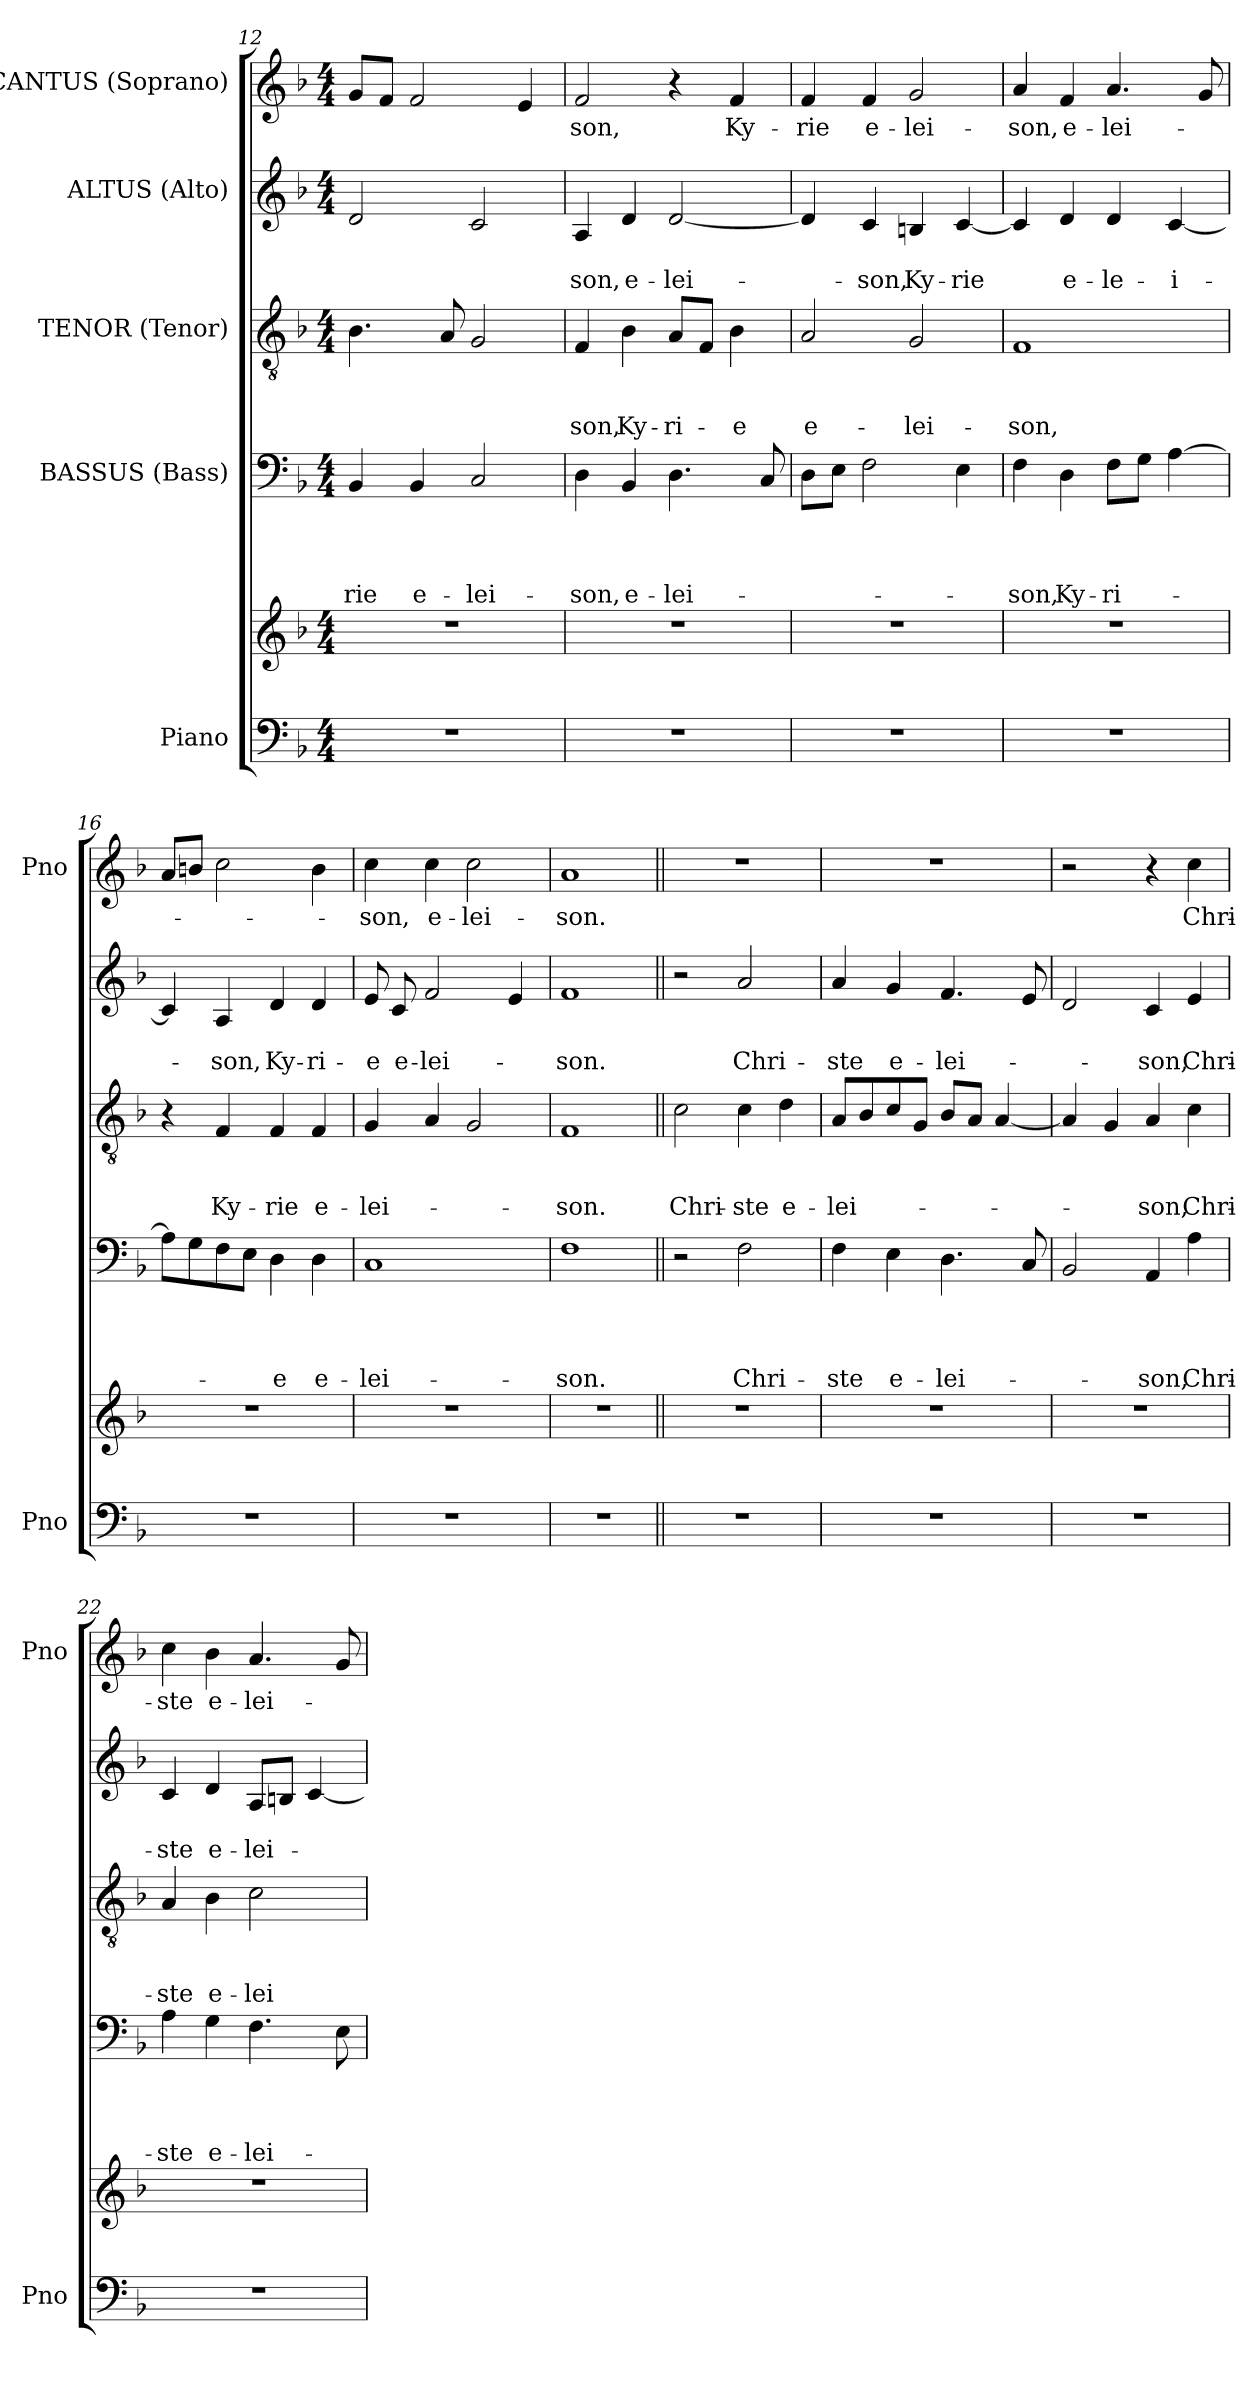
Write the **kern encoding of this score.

**kern	**kern	**kern	**text	**text	**text	**text	**kern	**text	**text	**text	**kern	**text	**text	**kern	**text
*part5	*part5	*part4	*part4	*part4	*part4	*part4	*part3	*part3	*part3	*part3	*part2	*part2	*part2	*part1	*part1
*staff6	*staff5	*staff4	*staff4	*staff4	*staff4	*staff4	*staff3	*staff3	*staff3	*staff3	*staff2	*staff2	*staff2	*staff1	*staff1
*I"Piano	*	*I"BASSUS (Bass)	*	*	*	*	*I"TENOR (Tenor)	*	*	*	*I"ALTUS (Alto)	*	*	*I"CANTUS (Soprano)	*
*I'Pno	*	*	*	*	*	*	*	*	*	*	*	*	*	*I'Pno	*
*clefF4	*clefG2	*clefF4	*	*	*	*	*clefGv2	*	*	*	*clefG2	*	*	*clefG2	*
*k[b-]	*k[b-]	*k[b-]	*	*	*	*	*k[b-]	*	*	*	*k[b-]	*	*	*k[b-]	*
*F:	*F:	*F:	*	*	*	*	*F:	*	*	*	*F:	*	*	*F:	*
*M4/4	*M4/4	*M4/4	*	*	*	*	*M4/4	*	*	*	*M4/4	*	*	*M4/4	*
=12	=12	=12	=12	=12	=12	=12	=12	=12	=12	=12	=12	=12	=12	=12	=12
1r	1r	4BB-/	.	.	.	-rie	4.B-\	.	.	.	2d/	.	.	8g/L	.
.	.	.	.	.	.	.	.	.	.	.	.	.	.	8f/J	.
.	.	4BB-/	.	.	.	e-	.	.	.	.	.	.	.	2f/	.
.	.	.	.	.	.	.	8A/	.	.	.	.	.	.	.	.
.	.	2C/	.	.	.	-lei-	2G/	.	.	.	2c/	.	.	.	.
.	.	.	.	.	.	.	.	.	.	.	.	.	.	4e/	.
=13	=13	=13	=13	=13	=13	=13	=13	=13	=13	=13	=13	=13	=13	=13	=13
1r	1r	4D\	.	.	.	-son,	4F/	.	.	-son,	4A/	.	-son,	2f/	-son,
.	.	4BB-/	.	.	.	e-	4B-\	.	.	Ky-	4d/	.	e-	.	.
.	.	4.D\	.	.	.	-lei-	8A/L	.	.	-ri-	[2d/	.	-lei-	4r	.
.	.	.	.	.	.	.	8F/J	.	.	.	.	.	.	.	.
.	.	.	.	.	.	.	4B-\	.	.	-e	.	.	.	4f/	Ky-
.	.	8C/	.	.	.	.	.	.	.	.	.	.	.	.	.
!!LO:PB:g=z
=14	=14	=14	=14	=14	=14	=14	=14	=14	=14	=14	=14	=14	=14	=14	=14
1r	1r	8D\L	.	.	.	-­-	2A/	.	.	e-	4d/]	.	-­-	4f/	-­rie
.	.	8E\J	.	.	.	.	.	.	.	.	.	.	.	.	.
.	.	2F\	.	.	.	.	.	.	.	.	4c/	.	-son,	4f/	e-
.	.	.	.	.	.	.	2G/	.	.	-lei-	4Bn/	.	Ky-	2g/	-lei-
.	.	4E\	.	.	.	.	.	.	.	.	[4c/	.	-rie	.	.
=15	=15	=15	=15	=15	=15	=15	=15	=15	=15	=15	=15	=15	=15	=15	=15
1r	1r	4F\	.	.	.	-son,	1F	.	.	-son,	4c/]	.	.	4a/	-son,
.	.	4D\	.	.	.	Ky-	.	.	.	.	4d/	.	e-	4f/	e-
.	.	8F\L	.	.	.	-ri-	.	.	.	.	4d/	.	-le-	4.a/	-lei-
.	.	8G\J	.	.	.	.	.	.	.	.	.	.	.	.	.
.	.	[4A\	.	.	.	.	.	.	.	.	[4c/	.	-i-	.	.
.	.	.	.	.	.	.	.	.	.	.	.	.	.	8g/	.
=16	=16	=16	=16	=16	=16	=16	=16	=16	=16	=16	=16	=16	=16	=16	=16
1r	1r	8A\L]	.	.	.	.	4r	.	.	.	4c/]	.	.	8a/L	.
.	.	8G\	.	.	.	.	.	.	.	.	.	.	.	8bn/J	.
.	.	8F\	.	.	.	.	4F/	.	.	Ky-	4A/	.	-son,	2cc\	.
.	.	8E\J	.	.	.	.	.	.	.	.	.	.	.	.	.
.	.	4D\	.	.	.	-e	4F/	.	.	-rie	4d/	.	Ky-	.	.
.	.	4D\	.	.	.	e-	4F/	.	.	e-	4d/	.	-ri-	4b\	.
=17	=17	=17	=17	=17	=17	=17	=17	=17	=17	=17	=17	=17	=17	=17	=17
1r	1r	1C	.	.	.	-lei-	4G/	.	.	-lei-	8e/	.	-e	4cc\	-son,
.	.	.	.	.	.	.	.	.	.	.	8c/	.	e-	.	.
.	.	.	.	.	.	.	4A/	.	.	.	2f/	.	-lei-	4cc\	e-
.	.	.	.	.	.	.	2G/	.	.	.	.	.	.	2cc\	-lei-
.	.	.	.	.	.	.	.	.	.	.	4e/	.	.	.	.
=18	=18	=18	=18	=18	=18	=18	=18	=18	=18	=18	=18	=18	=18	=18	=18
1r	1r	1F	.	.	.	-son.	1F	.	.	-son.	1f	.	-son.	1a	-son.
!!LO:LB:g=z
=19||	=19||	=19||	=19||	=19||	=19||	=19||	=19||	=19||	=19||	=19||	=19||	=19||	=19||	=19||	=19||
1r	1r	2r	.	.	.	.	2c\	.	.	Chri-	2r	.	.	1r	.
.	.	2F\	.	.	.	Chri-	4c\	.	.	-ste	2a/	.	Chri-	.	.
.	.	.	.	.	.	.	4d\	.	.	e-	.	.	.	.	.
=20	=20	=20	=20	=20	=20	=20	=20	=20	=20	=20	=20	=20	=20	=20	=20
1r	1r	4F\	.	.	.	-ste	8A/L	.	.	-lei-	4a/	.	-ste	1r	.
.	.	.	.	.	.	.	8B-/	.	.	.	.	.	.	.	.
.	.	4E\	.	.	.	e-	8c/	.	.	.	4g/	.	e-	.	.
.	.	.	.	.	.	.	8G/J	.	.	.	.	.	.	.	.
.	.	4.D\	.	.	.	-lei-	8B-/L	.	.	.	4.f/	.	-lei-	.	.
.	.	.	.	.	.	.	8A/J	.	.	.	.	.	.	.	.
.	.	.	.	.	.	.	[4A/	.	.	.	.	.	.	.	.
.	.	8C/	.	.	.	.	.	.	.	.	8e/	.	.	.	.
=21	=21	=21	=21	=21	=21	=21	=21	=21	=21	=21	=21	=21	=21	=21	=21
1r	1r	2BB-/	.	.	.	.	4A/]	.	.	.	2d/	.	.	2r	.
.	.	.	.	.	.	.	4G/	.	.	.	.	.	.	.	.
.	.	4AA/	.	.	.	-son,	4A/	.	.	-son,	4c/	.	-son,	4r	.
.	.	4A\	.	.	.	Chri-	4c\	.	.	Chri-	4e/	.	Chri-	4cc\	Chri-
=22	=22	=22	=22	=22	=22	=22	=22	=22	=22	=22	=22	=22	=22	=22	=22
1r	1r	4A\	.	.	.	-ste	4A/	.	.	-ste	4c/	.	-ste	4cc\	-ste
.	.	4G\	.	.	.	e-	4B-\	.	.	e-	4d/	.	e-	4b-\	e-
.	.	4.F\	.	.	.	-lei-	2c\	.	.	-lei-	8A/L	.	-lei-	4.a/	-lei-
.	.	.	.	.	.	.	.	.	.	.	8Bn/J	.	.	.	.
.	.	.	.	.	.	.	.	.	.	.	[4c/	.	.	.	.
.	.	8E\	.	.	.	.	.	.	.	.	.	.	.	8g/	.
=	=	=	=	=	=	=	=	=	=	=	=	=	=	=	=
*-	*-	*-	*-	*-	*-	*-	*-	*-	*-	*-	*-	*-	*-	*-	*-
